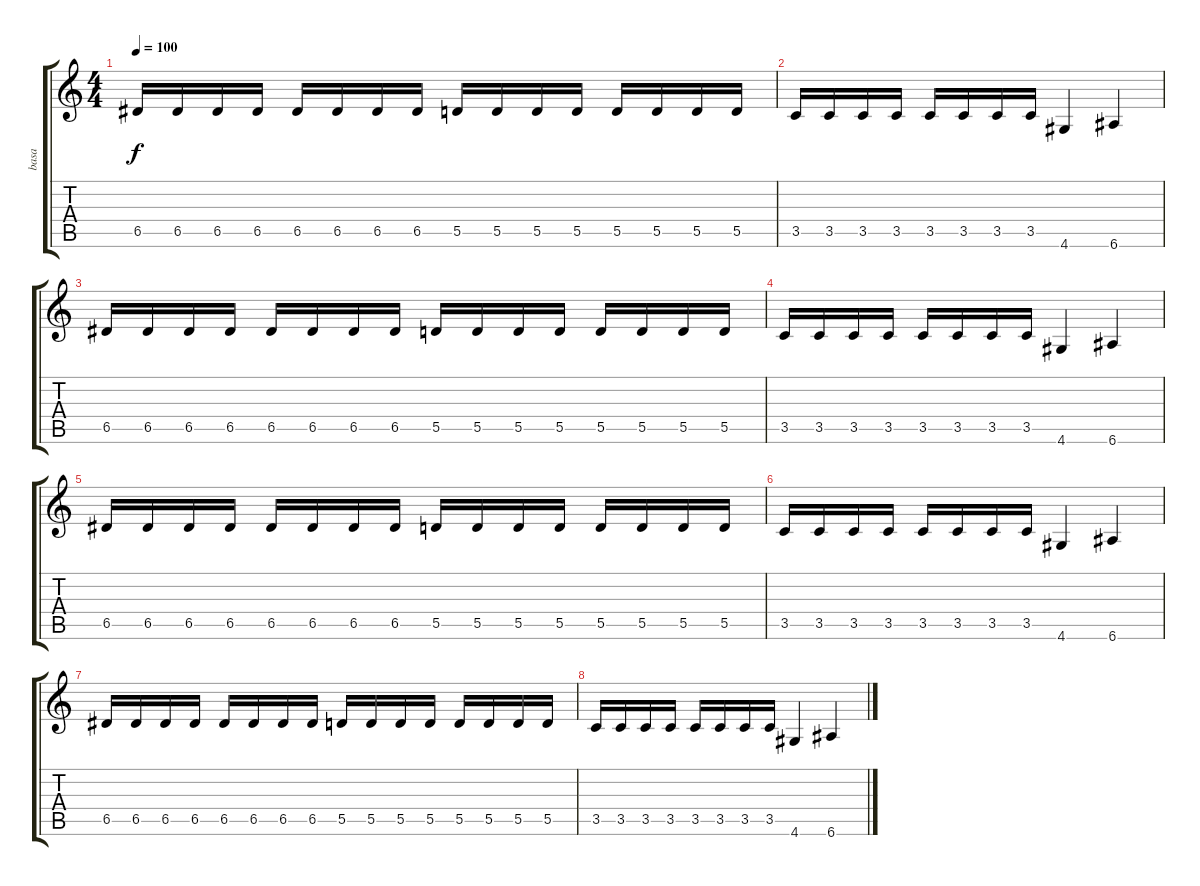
\track ("basa" "basa") {instrument electricbasspick}
\staff {score tabs}
\tuning (E4 B3 G3 D3 A2 E2) {hide}
\ts (4 4)
\tempo 100
\clef g2
\ks c
6.5.16{dy f} 6.5.16 6.5.16 6.5.16 6.5.16 6.5.16 6.5.16 6.5.16 5.5.16 5.5.16 5.5.16 5.5.16 5.5.16 5.5.16 5.5.16 5.5.16 |
3.5.16 3.5.16 3.5.16 3.5.16 3.5.16 3.5.16 3.5.16 3.5.16 4.6.4 6.6.4 |
6.5.16 6.5.16 6.5.16 6.5.16 6.5.16 6.5.16 6.5.16 6.5.16 5.5.16 5.5.16 5.5.16 5.5.16 5.5.16 5.5.16 5.5.16 5.5.16 |
3.5.16 3.5.16 3.5.16 3.5.16 3.5.16 3.5.16 3.5.16 3.5.16 4.6.4 6.6.4 |
6.5.16 6.5.16 6.5.16 6.5.16 6.5.16 6.5.16 6.5.16 6.5.16 5.5.16 5.5.16 5.5.16 5.5.16 5.5.16 5.5.16 5.5.16 5.5.16 |
3.5.16 3.5.16 3.5.16 3.5.16 3.5.16 3.5.16 3.5.16 3.5.16 4.6.4 6.6.4 |
6.5.16 6.5.16 6.5.16 6.5.16 6.5.16 6.5.16 6.5.16 6.5.16 5.5.16 5.5.16 5.5.16 5.5.16 5.5.16 5.5.16 5.5.16 5.5.16 |
3.5.16 3.5.16 3.5.16 3.5.16 3.5.16 3.5.16 3.5.16 3.5.16 4.6.4 6.6.4
